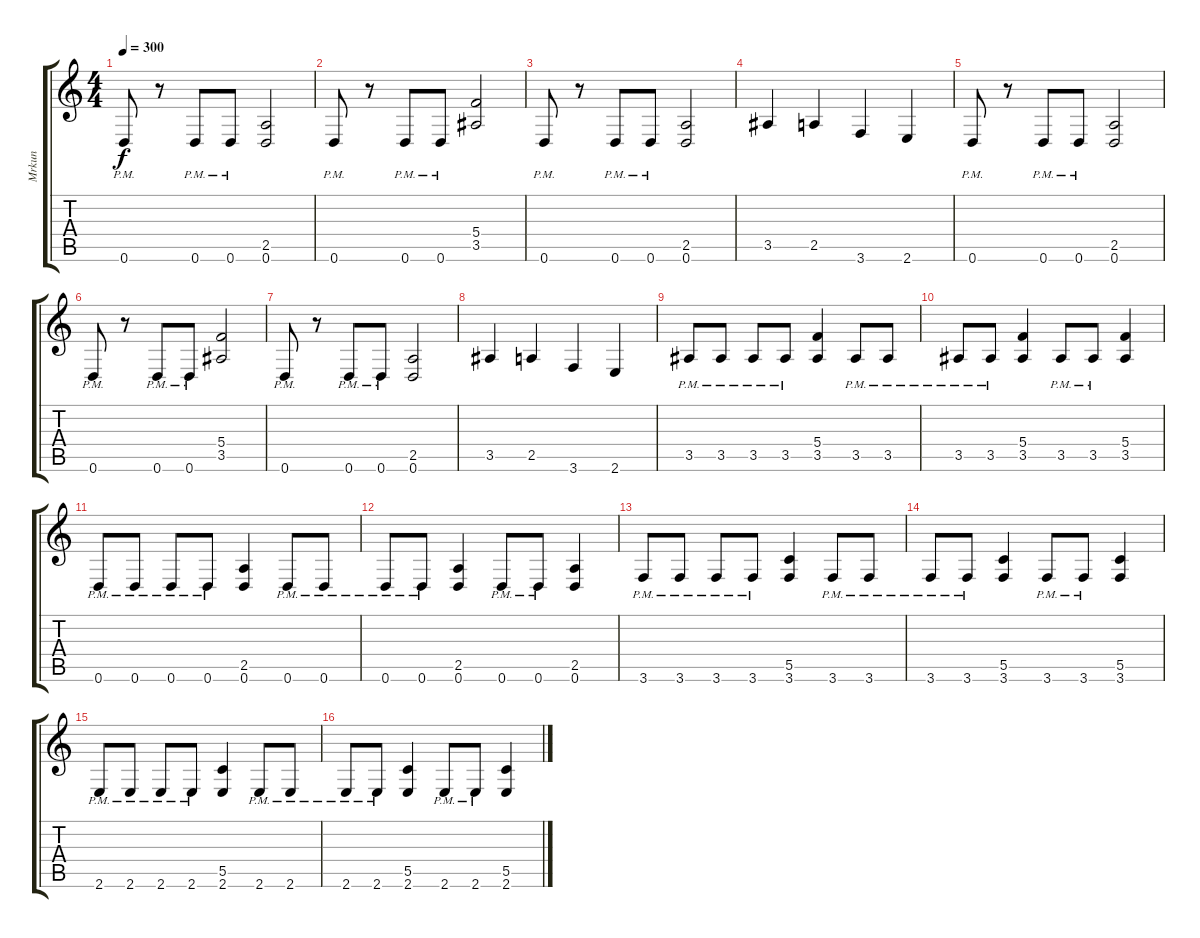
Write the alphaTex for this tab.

\track ("Mrkun" "Mrkun") {instrument distortionguitar}
\staff {score tabs}
\tuning (D4 A3 F3 C3 G2 D2) {hide}
\ts (4 4)
\tempo 300
\clef g2
\ks c
0.6{pm}.8{dy f} r.8 0.6{pm}.8 0.6{pm}.8 (2.5 0.6).2 |
0.6{pm}.8 r.8 0.6{pm}.8 0.6{pm}.8 (5.4 3.5).2 |
0.6{pm}.8 r.8 0.6{pm}.8 0.6{pm}.8 (2.5 0.6).2 |
3.5.4 2.5.4 3.6.4 2.6.4 |
0.6{pm}.8 r.8 0.6{pm}.8 0.6{pm}.8 (2.5 0.6).2 |
0.6{pm}.8 r.8 0.6{pm}.8 0.6{pm}.8 (5.4 3.5).2 |
0.6{pm}.8 r.8 0.6{pm}.8 0.6{pm}.8 (2.5 0.6).2 |
3.5.4 2.5.4 3.6.4 2.6.4 |
3.5{pm}.8 3.5{pm}.8 3.5{pm}.8 3.5{pm}.8 (5.4 3.5).4 3.5{pm}.8 3.5{pm}.8 |
3.5{pm}.8 3.5{pm}.8 (5.4 3.5).4 3.5{pm}.8 3.5{pm}.8 (5.4 3.5).4 |
0.6{pm}.8 0.6{pm}.8 0.6{pm}.8 0.6{pm}.8 (2.5 0.6).4 0.6{pm}.8 0.6{pm}.8 |
0.6{pm}.8 0.6{pm}.8 (2.5 0.6).4 0.6{pm}.8 0.6{pm}.8 (2.5 0.6).4 |
3.6{pm}.8 3.6{pm}.8 3.6{pm}.8 3.6{pm}.8 (5.5 3.6).4 3.6{pm}.8 3.6{pm}.8 |
3.6{pm}.8 3.6{pm}.8 (5.5 3.6).4 3.6{pm}.8 3.6{pm}.8 (5.5 3.6).4 |
2.6{pm}.8 2.6{pm}.8 2.6{pm}.8 2.6{pm}.8 (5.5 2.6).4 2.6{pm}.8 2.6{pm}.8 |
2.6{pm}.8 2.6{pm}.8 (5.5 2.6).4 2.6{pm}.8 2.6{pm}.8 (5.5 2.6).4
